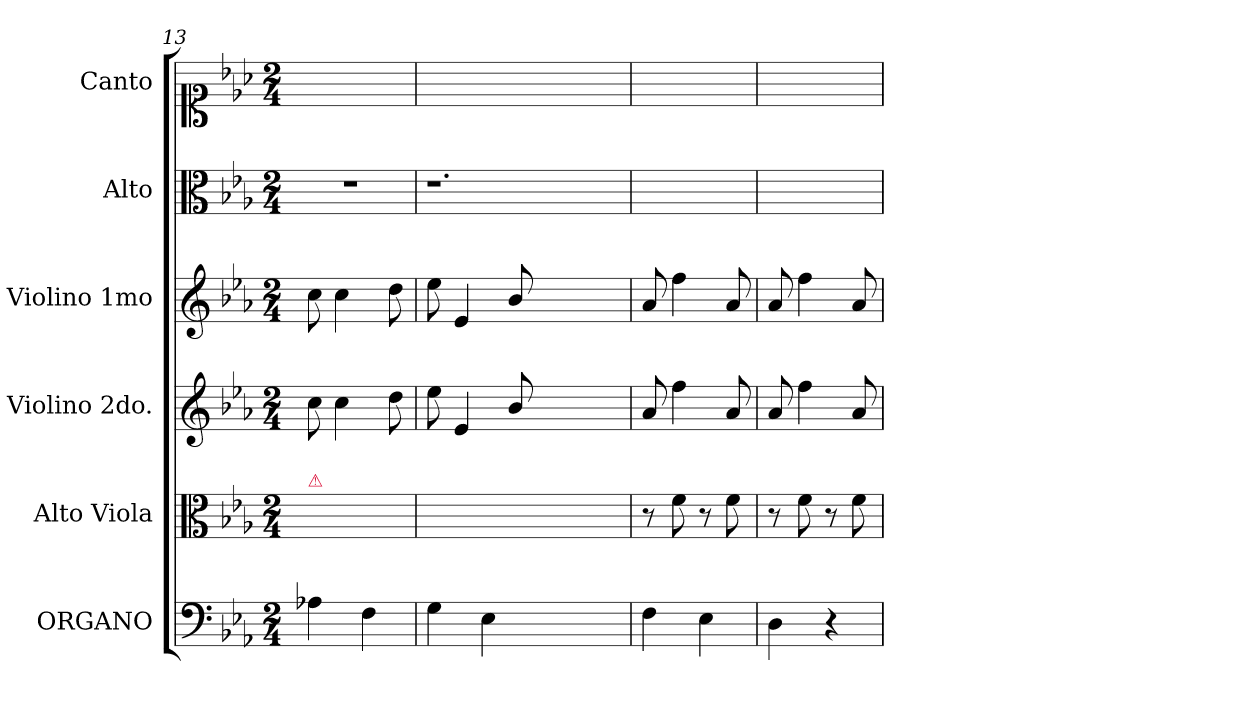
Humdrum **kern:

**kern	**kern	**kern	**kern	**dynam	**kern	**kern
*part6	*part5	*part4	*part3	*part3	*part2	*part1
*staff6	*staff5	*staff4	*staff3	*staff3	*staff2	*staff1
*I"ORGANO	*I"Alto Viola	*I"Violino 2do.	*I"Violino 1mo	*	*I"Alto	*I"Canto
*I'org	*I'a-vla	*I'vl 2	*I'vl 1	*	*I'A	*
*clefF4	*clefC3	*clefG2	*clefG2	*	*clefC3	*clefC1
*k[b-e-a-]	*k[b-e-a-]	*k[b-e-a-]	*k[b-e-a-]	*	*k[b-e-a-]	*k[b-e-a-]
*E-:	*E-:	*E-:	*E-:	*	*E-:	*E-:
*M2/4	*M2/4	*M2/4	*M2/4	*	*M2/4	*M2/4
=13	=13	=13	=13	=13	=13	=13
!	!LO:TX:a:color=crimson:t=⚠	!	!	!	!	!
4A-X\	8ryy	8cc\	8cc\	.	2r	2ryy
.	8a-\yy	4cc\	4cc\	.	.	.
4F\	8ryy	.	.	.	.	.
.	8f\yy	8dd\	8dd\	.	.	.
=14	=14	=14	=14	=14	=14	=14
4G\	8ryy	8ee-\	8ee-\	.	1.r	2ryy
.	8g\yy	4e-/	4e-/	.	.	.
4E-\	8ryy	.	.	.	.	.
.	8e-\yy	8b-/	8b-/	.	.	.
1ryy	1ryy	1ryy	1ryy	.	.	1ryy
=15	=15	=15	=15	=15	=15	=15
!	!	!	!	!LO:DY:b	!	!
4F\	8r	8a-/	8a-/	p&colon;	2ryy	2ryy
.	8f\	4ff\	4ff\	.	.	.
4E-\	8r	.	.	.	.	.
.	8f\	8a-/	8a-/	.	.	.
=16	=16	=16	=16	=16	=16	=16
4D\	8r	8a-/	8a-/	.	2ryy	2ryy
.	8f\	4ff\	4ff\	.	.	.
4r	8r	.	.	.	.	.
.	8f\	8a-/	8a-/	.	.	.
=	=	=	=	=	=	=
*-	*-	*-	*-	*-	*-	*-
